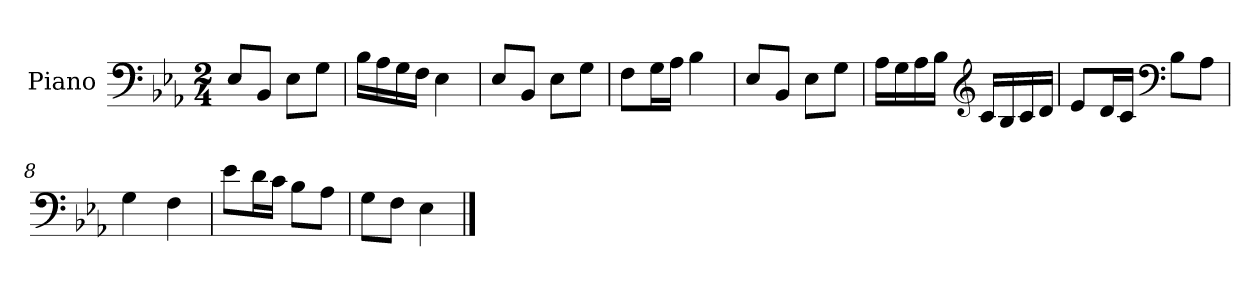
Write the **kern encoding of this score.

**kern
*part1
*staff1
*I"Piano
*I'Pno.
*clefF4
*k[b-e-a-]
*M2/4
*MM120
=1
8E-/L
8BB-/J
8E-\L
8G\J
=2
16B-\LL
16A-\
16G\
16F\JJ
4E-\
=3
8E-/L
8BB-/J
8E-\L
8G\J
=4
8F\L
16G\L
16A-\JJ
4B-\
=5
8E-/L
8BB-/J
8E-\L
8G\J
=6
16A-\LL
16G\
16A-\
16B-\JJ
*clefG2
16c/LL
16B-/
16c/
16d/JJ
=7
8e-/L
16d/L
16c/JJ
*clefF4
8B-\L
8A-\J
=8
4G\
4F\
!!LO:LB:g=z
=9
8e-\L
16d\L
16c\JJ
8B-\L
8A-\J
=10
8G\L
8F\J
4E-\
==
*-
